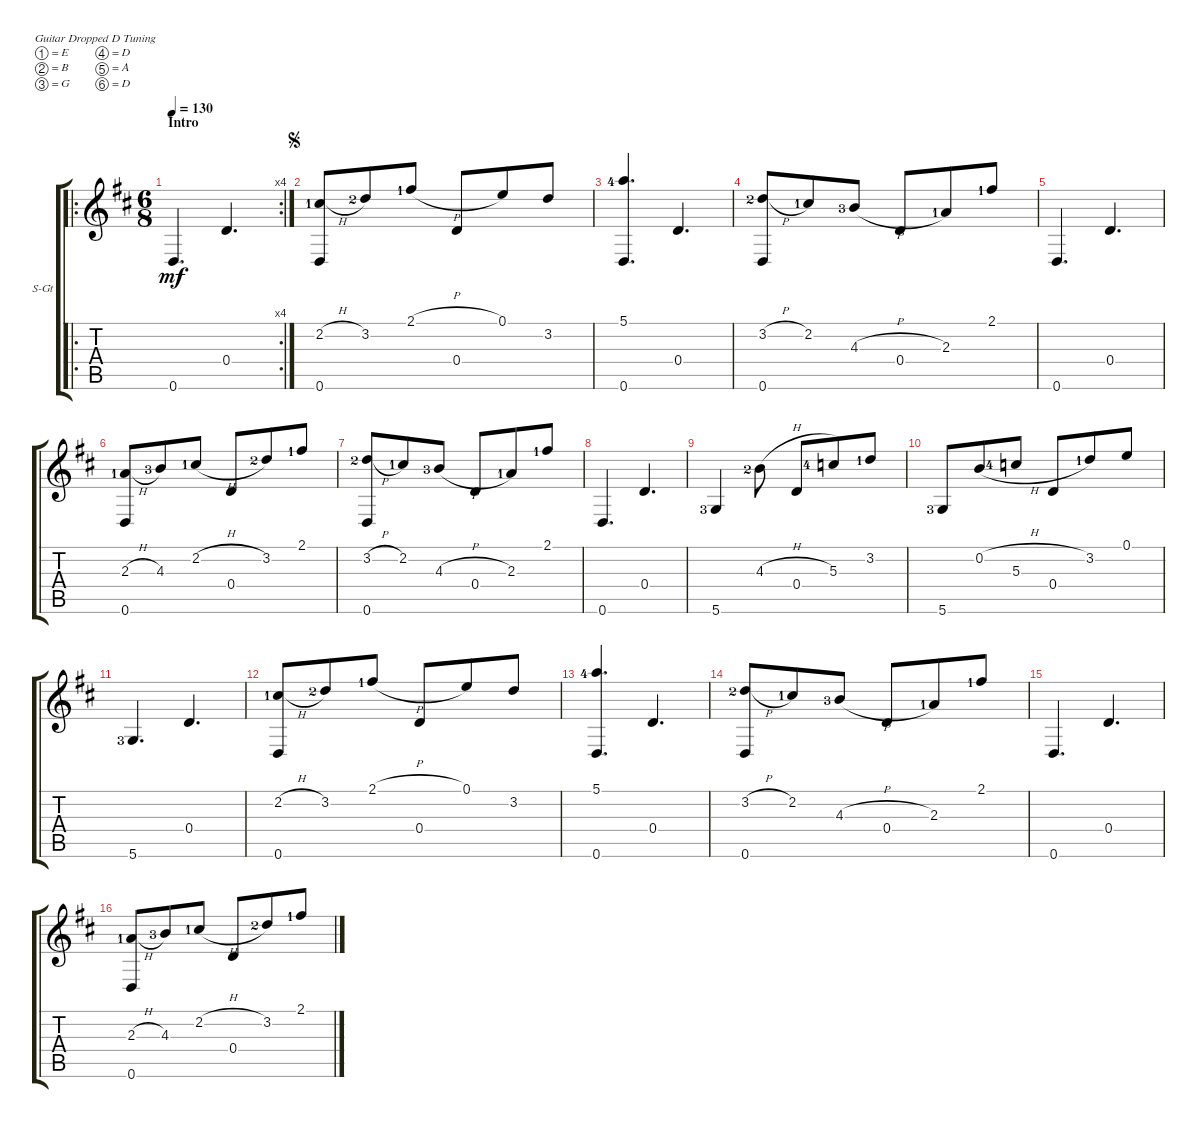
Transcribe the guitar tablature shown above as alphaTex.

\defaultSystemsLayout 4
\bracketExtendMode groupsimilarinstruments
\firstSystemTrackNameOrientation horizontal
\otherSystemsTrackNameOrientation horizontal
\track ("Steel Guitar" "S-Gt") {instrument acousticguitarsteel}
\staff {score tabs}
\tuning (E4 B3 G3 D3 A2 D2)
\ro
\rc 4
\ts (6 8)
\section ("" "Intro")
\tempo 130
\clef g2
\ks d
0.6.4{d dy mf instrument acousticguitarsteel} 0.4.4{d} |
\jump segno
(0.6 2.2{h lf 2}).8 3.2{lf 3}.8 2.1{h lf 2}.8 0.4.8 0.1.8 3.2.8 |
(0.6 5.1{lf 5}).4{d} 0.4.4{d} |
(0.6 3.2{h lf 3}).8 2.2{lf 2}.8 4.3{h lf 4}.8 0.4.8 2.3{lf 2}.8 2.1{lf 2}.8 |
0.6.4{d} 0.4.4{d} |
(0.6 2.3{h lf 2}).8 4.3{lf 4}.8 2.2{h lf 2}.8 0.4.8 3.2{lf 3}.8 2.1{lf 2}.8 |
(0.6 3.2{h lf 3}).8 2.2{lf 2}.8 4.3{h lf 4}.8 0.4.8 2.3{lf 2}.8 2.1{lf 2}.8 |
0.6.4{d} 0.4.4{d} |
5.6{lf 4}.4 4.3{h lf 3}.8 0.4.8 5.3{lf 5}.8 3.2{lf 2}.8 |
5.6{lf 4}.8 0.2{h}.8 5.3{lf 5}.8 0.4.8 3.2{lf 2}.8 0.1.8 |
5.6{lf 4}.4{d} 0.4.4{d} |
(0.6 2.2{h lf 2}).8 3.2{lf 3}.8 2.1{h lf 2}.8 0.4.8 0.1.8 3.2.8 |
(0.6 5.1{lf 5}).4{d} 0.4.4{d} |
(0.6 3.2{h lf 3}).8 2.2{lf 2}.8 4.3{h lf 4}.8 0.4.8 2.3{lf 2}.8 2.1{lf 2}.8 |
0.6.4{d} 0.4.4{d} |
(0.6 2.3{h lf 2}).8 4.3{lf 4}.8 2.2{h lf 2}.8 0.4.8 3.2{lf 3}.8 2.1{lf 2}.8
